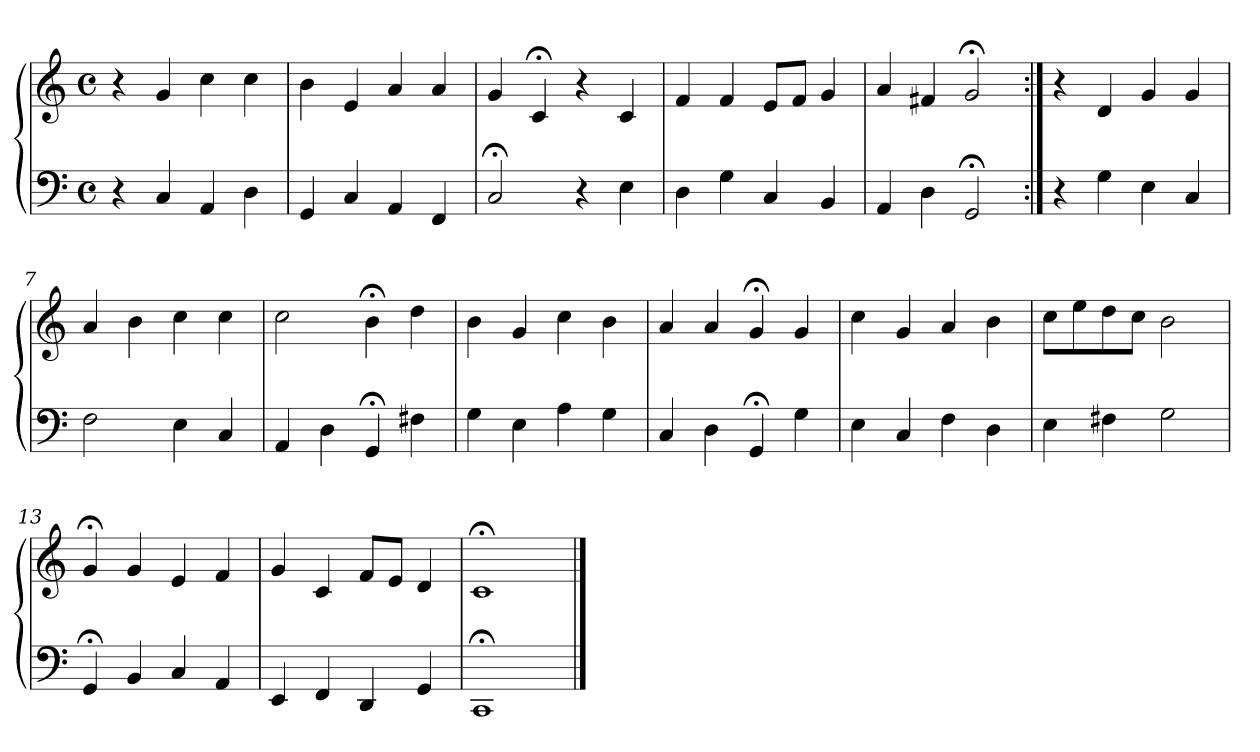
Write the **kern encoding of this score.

**kern	**kern
*part1	*part1
*staff2	*staff1
*clefF4	*clefG2
*M4/4	*M4/4
*met(c)	*met(c)
=1	=1
4r	4r
4C	4g
4AA	4cc
4D	4cc
=2	=2
4GG	4b
4C	4e
4AA	4a
4FF	4a
=3	=3
2C;<	4g
.	4c;<
4r	4r
4E	4c
=4	=4
4D	4f
4G	4f
4C	8eL
.	8fJ
4BB	4g
=5	=5
4AA	4a
4D	4f#X
2GG;<	2g;<
=6:|!	=6:|!
4r	4r
4G	4d
4E	4g
4C	4g
=7	=7
2F	4a
.	4b
4E	4cc
4C	4cc
!!LO:LB:g=z
=8	=8
4AA	2cc
4D	.
4GG;<	4b;<
4F#X	4dd
=9	=9
4G	4b
4E	4g
4A	4cc
4G	4b
=10	=10
4C	4a
4D	4a
4GG;<	4g;<
4G	4g
=11	=11
4E	4cc
4C	4g
4F	4a
4D	4b
=12	=12
4E	8ccL
.	8ee
4F#X	8dd
.	8ccJ
2G	2b
=13	=13
4GG;<	4g;<
4BB	4g
4C	4e
4AA	4f
=14	=14
4EE	4g
4FF	4c
4DD	8fL
.	8eJ
4GG	4d
=15	=15
1CC;<	1c;<
==	==
*-	*-
